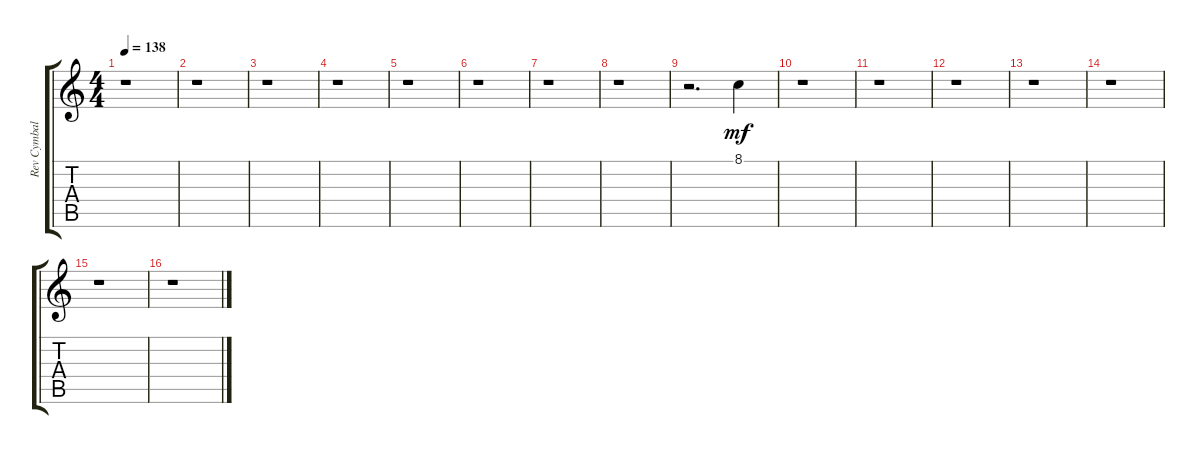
\track ("Rev Cymbal" "Rev Cymbal") {instrument reversecymbal}
\staff {score tabs}
\tuning (E4 B3 G3 D3 A2 E2) {hide}
\ts (4 4)
\tempo 138
\clef g2
\ks c
r.1{dy mf} |
r.1 |
r.1 |
r.1 |
r.1 |
r.1 |
r.1 |
r.1 |
r.2{d} 8.1.4 |
r.1 |
r.1 |
r.1 |
r.1 |
r.1 |
r.1 |
r.1
